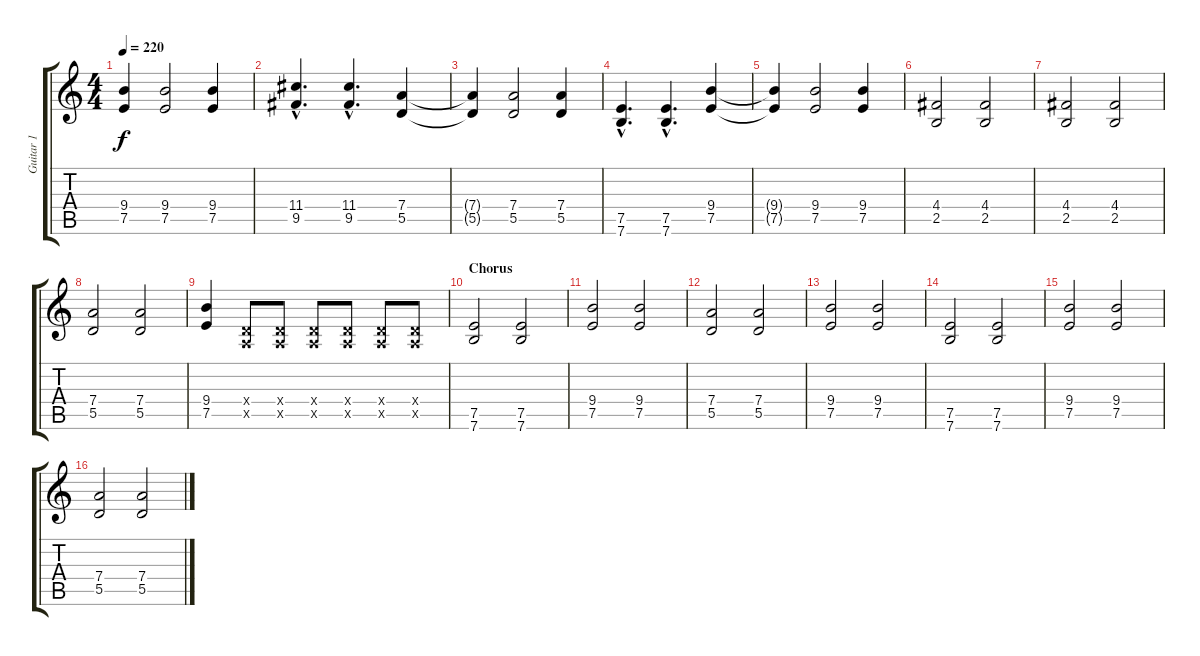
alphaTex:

\track ("Guitar 1" "Guitar 1") {instrument electricguitarclean}
\staff {score tabs}
\tuning (E4 B3 G3 D3 A2 E2) {hide}
\ts (4 4)
\tempo 220
\clef g2
\ks c
(9.4{t} 7.5{t}).4{dy f} (9.4 7.5).2 (9.4 7.5).4 |
(11.4{hac} 9.5{hac}).4{d} (11.4{hac} 9.5{hac}).4{d} (7.4 5.5).4 |
(7.4{t} 5.5{t}).4 (7.4 5.5).2 (7.4 5.5).4 |
(7.5{hac} 7.6{hac}).4{d} (7.5{hac} 7.6{hac}).4{d} (9.4 7.5).4 |
(9.4{t} 7.5{t}).4 (9.4 7.5).2 (9.4 7.5).4 |
(4.4 2.5).2 (4.4 2.5).2 |
(4.4 2.5).2 (4.4 2.5).2 |
(7.4 5.5).2 (7.4 5.5).2 |
(9.4 7.5).4 (0.4{x} 0.5{x}).8 (0.4{x} 0.5{x}).8 (0.4{x} 0.5{x}).8 (0.4{x} 0.5{x}).8 (0.4{x} 0.5{x}).8 (0.4{x} 0.5{x}).8 |
\section ("" "Chorus")
(7.5 7.6).2 (7.5 7.6).2 |
(9.4 7.5).2 (9.4 7.5).2 |
(7.4 5.5).2 (7.4 5.5).2 |
(9.4 7.5).2 (9.4 7.5).2 |
(7.5 7.6).2 (7.5 7.6).2 |
(9.4 7.5).2 (9.4 7.5).2 |
(7.4 5.5).2 (7.4 5.5).2
